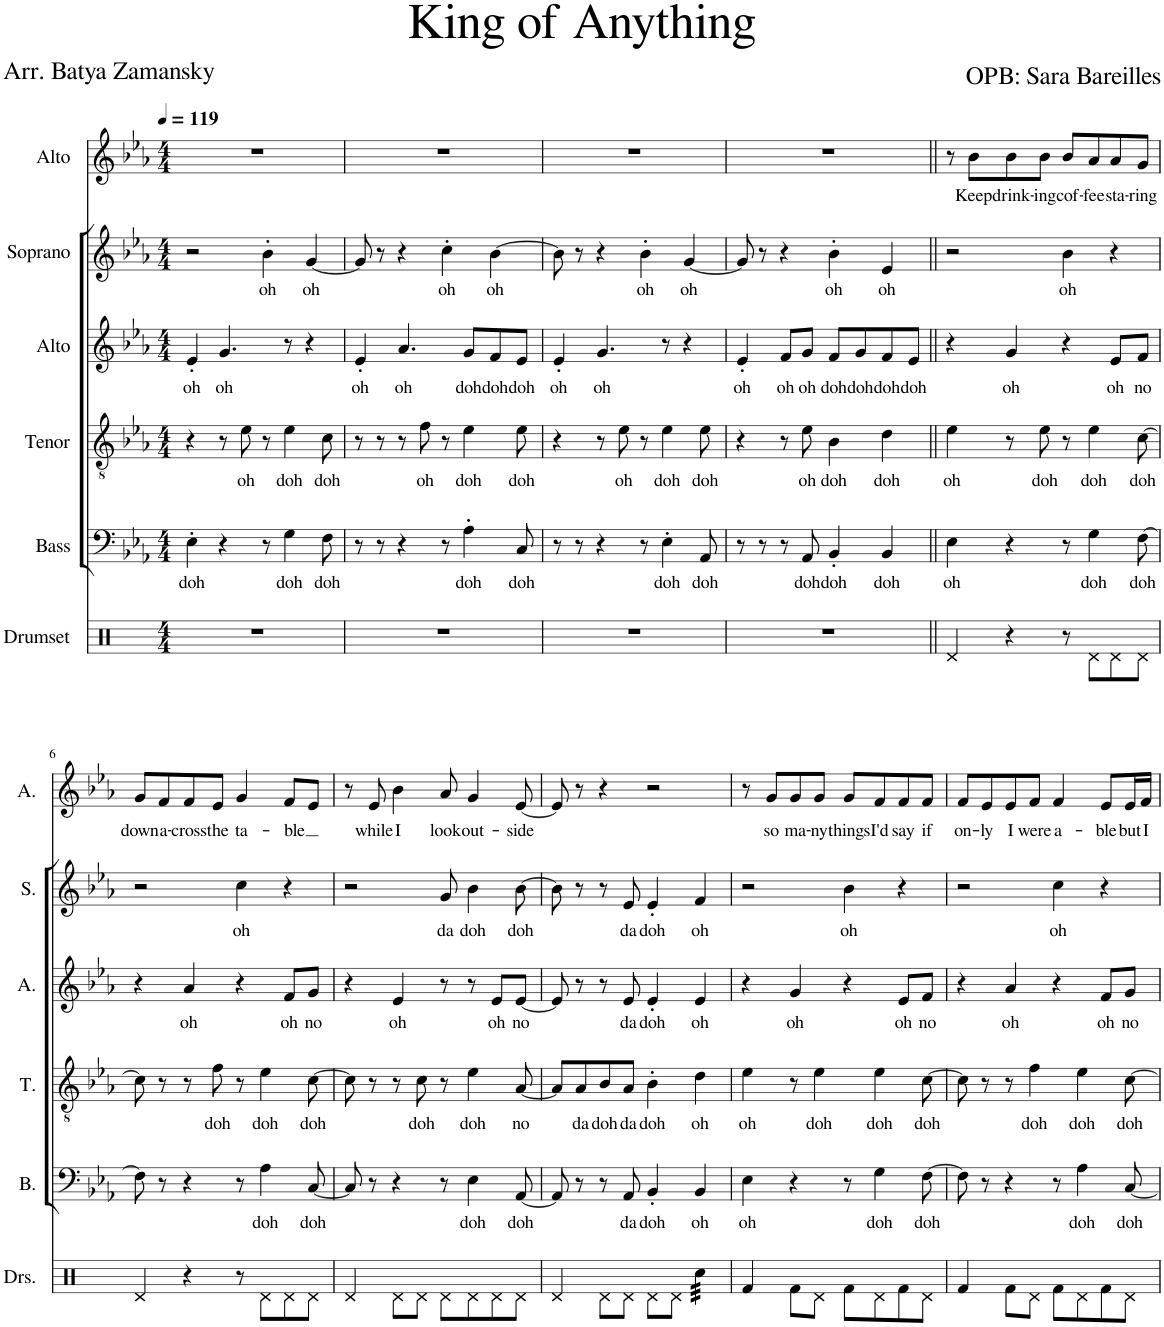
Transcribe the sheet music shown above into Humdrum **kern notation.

**kern	**kern	**text	**kern	**text	**kern	**text	**kern	**text	**kern	**text
*part6	*part5	*part5	*part4	*part4	*part3	*part3	*part2	*part2	*part1	*part1
*staff6	*staff5	*staff5	*staff4	*staff4	*staff3	*staff3	*staff2	*staff2	*staff1	*staff1
*I"Drumset	*I"Bass	*	*I"Tenor	*	*I"Alto	*	*I"Soprano	*	*I"Alto	*
*I'Drs.	*I'B.	*	*I'T.	*	*I'A.	*	*I'S.	*	*I'A.	*
*clefX	*clefF4	*	*clefGv2	*	*clefG2	*	*clefG2	*	*clefG2	*
*k[]	*k[b-e-a-]	*	*k[b-e-a-]	*	*k[b-e-a-]	*	*k[b-e-a-]	*	*k[b-e-a-]	*
*M4/4	*M4/4	*	*M4/4	*	*M4/4	*	*M4/4	*	*M4/4	*
*MM119	*MM119	*	*MM119	*	*MM119	*	*MM119	*	*MM119	*
=1	=1	=1	=1	=1	=1	=1	=1	=1	=1	=1
!	!	!LO:LY:b	!	!	!	!LO:LY:b	!	!	!	!
1r	4E-'\	doh	4r	.	4e-'/	oh	2r	.	1r	.
!	!	!	!	!	!	!LO:LY:b	!	!	!	!
.	4r	.	8r	.	4.g/	oh	.	.	.	.
!	!	!	!	!LO:LY:b	!	!	!	!	!	!
.	.	.	8e-\	oh	.	.	.	.	.	.
!	!	!	!	!	!	!	!	!LO:LY:b	!	!
.	8r	.	8r	.	.	.	4b-'\	oh	.	.
!	!	!LO:LY:b	!	!LO:LY:b	!	!	!	!	!	!
.	4G\	doh	4e-\	doh	8r	.	.	.	.	.
!	!	!	!	!	!	!	!	!LO:LY:b	!	!
.	.	.	.	.	4r	.	[4g/	oh	.	.
!	!	!LO:LY:b	!	!LO:LY:b	!	!	!	!	!	!
.	8F\	doh	8c\	doh	.	.	.	.	.	.
=2	=2	=2	=2	=2	=2	=2	=2	=2	=2	=2
!	!	!	!	!	!	!LO:LY:b	!	!	!	!
1r	8r	.	8r	.	4e-'/	oh	8g/]	.	1r	.
.	8r	.	8r	.	.	.	8r	.	.	.
!	!	!	!	!	!	!LO:LY:b	!	!	!	!
.	4r	.	8r	.	4.a-/	oh	4r	.	.	.
!	!	!	!	!LO:LY:b	!	!	!	!	!	!
.	.	.	8f\	oh	.	.	.	.	.	.
!	!	!	!	!	!	!	!	!LO:LY:b	!	!
.	8r	.	8r	.	.	.	4cc'\	oh	.	.
!	!	!LO:LY:b	!	!LO:LY:b	!	!LO:LY:b	!	!	!	!
.	4A-'\	doh	4e-\	doh	8g/L	doh	.	.	.	.
!	!	!	!	!	!	!LO:LY:b	!	!LO:LY:b	!	!
.	.	.	.	.	8f/	doh	[4b-\	oh	.	.
!	!	!LO:LY:b	!	!LO:LY:b	!	!LO:LY:b	!	!	!	!
.	8C/	doh	8e-\	doh	8e-/J	doh	.	.	.	.
=3	=3	=3	=3	=3	=3	=3	=3	=3	=3	=3
!	!	!	!	!	!	!LO:LY:b	!	!	!	!
1r	8r	.	4r	.	4e-'/	oh	8b-\]	.	1r	.
.	8r	.	.	.	.	.	8r	.	.	.
!	!	!	!	!	!	!LO:LY:b	!	!	!	!
.	4r	.	8r	.	4.g/	oh	4r	.	.	.
!	!	!	!	!LO:LY:b	!	!	!	!	!	!
.	.	.	8e-\	oh	.	.	.	.	.	.
!	!	!	!	!	!	!	!	!LO:LY:b	!	!
.	8r	.	8r	.	.	.	4b-'\	oh	.	.
!	!	!LO:LY:b	!	!LO:LY:b	!	!	!	!	!	!
.	4E-'\	doh	4e-\	doh	8r	.	.	.	.	.
!	!	!	!	!	!	!	!	!LO:LY:b	!	!
.	.	.	.	.	4r	.	[4g/	oh	.	.
!	!	!LO:LY:b	!	!LO:LY:b	!	!	!	!	!	!
.	8AA-/	doh	8e-\	doh	.	.	.	.	.	.
=4	=4	=4	=4	=4	=4	=4	=4	=4	=4	=4
!	!	!	!	!	!	!LO:LY:b	!	!	!	!
1r	8r	.	4r	.	4e-'/	oh	8g/]	.	1r	.
.	8r	.	.	.	.	.	8r	.	.	.
!	!	!	!	!	!	!LO:LY:b	!	!	!	!
.	8r	.	8r	.	8f/L	oh	4r	.	.	.
!	!	!LO:LY:b	!	!LO:LY:b	!	!LO:LY:b	!	!	!	!
.	8AA-/	doh	8e-\	oh	8g/J	oh	.	.	.	.
!	!	!LO:LY:b	!	!LO:LY:b	!	!LO:LY:b	!	!LO:LY:b	!	!
.	4BB-'/	doh	4B-\	doh	8f/L	doh	4b-'\	oh	.	.
!	!	!	!	!	!	!LO:LY:b	!	!	!	!
.	.	.	.	.	8g/	doh	.	.	.	.
!	!	!LO:LY:b	!	!LO:LY:b	!	!LO:LY:b	!	!LO:LY:b	!	!
.	4BB-/	doh	4d\	doh	8f/	doh	4e-/	oh	.	.
!	!	!	!	!	!	!LO:LY:b	!	!	!	!
.	.	.	.	.	8e-/J	doh	.	.	.	.
=5||	=5||	=5||	=5||	=5||	=5||	=5||	=5||	=5||	=5||	=5||
!	!	!LO:LY:b	!	!LO:LY:b	!	!	!	!	!	!
4Rd/	4E-\	oh	4e-\	oh	4r	.	2r	.	8r	.
!	!	!	!	!	!	!	!	!	!	!LO:LY:b
.	.	.	.	.	.	.	.	.	8b-\L	Keep
!	!	!	!	!	!	!LO:LY:b	!	!	!	!LO:LY:b
4r	4r	.	8r	.	4g/	oh	.	.	8b-\	drink-
!	!	!	!	!LO:LY:b	!	!	!	!	!	!LO:LY:b
.	.	.	8e-\	doh	.	.	.	.	8b-\J	-ing
!	!	!	!	!	!	!	!	!LO:LY:b	!	!LO:LY:b
8r	8r	.	8r	.	4r	.	4b-\	oh	8b-/L	cof-
!	!	!LO:LY:b	!	!LO:LY:b	!	!	!	!	!	!LO:LY:b
8Rd\L	4G\	doh	4e-\	doh	.	.	.	.	8a-/	-fee
!	!	!	!	!	!	!LO:LY:b	!	!	!	!LO:LY:b
8Rd\	.	.	.	.	8e-/L	oh	4r	.	8a-/	sta-
!	!	!LO:LY:b	!	!LO:LY:b	!	!LO:LY:b	!	!	!	!LO:LY:b
8Rd\J	[8F\	doh	[8c\	doh	8f/J	no	.	.	8g/J	-ring
!!LO:LB:g=z
=6	=6	=6	=6	=6	=6	=6	=6	=6	=6	=6
!	!	!	!	!	!	!	!	!	!	!LO:LY:b
4Rd/	8F\]	.	8c\]	.	4r	.	2r	.	8g/L	down
!	!	!	!	!	!	!	!	!	!	!LO:LY:b
.	8r	.	8r	.	.	.	.	.	8f/	a-
!	!	!	!	!	!	!LO:LY:b	!	!	!	!LO:LY:b
4r	4r	.	8r	.	4a-/	oh	.	.	8f/	-cross
!	!	!	!	!LO:LY:b	!	!	!	!	!	!LO:LY:b
.	.	.	8f\	doh	.	.	.	.	8e-/J	the
!	!	!	!	!	!	!	!	!LO:LY:b	!	!LO:LY:b
8r	8r	.	8r	.	4r	.	4cc\	oh	4g/	ta-
!	!	!LO:LY:b	!	!LO:LY:b	!	!	!	!	!	!
8Rd\L	4A-\	doh	4e-\	doh	.	.	.	.	.	.
!	!	!	!	!	!	!LO:LY:b	!	!	!	!LO:LY:b
8Rd\	.	.	.	.	8f/L	oh	4r	.	8f/L	-ble
!	!	!LO:LY:b	!	!LO:LY:b	!	!LO:LY:b	!	!	!	!
8Rd\J	[8C/	doh	[8c\	doh	8g/J	no	.	.	8e-/J	.
=7	=7	=7	=7	=7	=7	=7	=7	=7	=7	=7
4Rd/	8C/]	.	8c\]	.	4r	.	2r	.	8r	.
!	!	!	!	!	!	!	!	!	!	!LO:LY:b
.	8r	.	8r	.	.	.	.	.	8e-/	while
!	!	!	!	!	!	!LO:LY:b	!	!	!	!LO:LY:b
8Rd\L	4r	.	8r	.	4e-/	oh	.	.	4b-\	I
!	!	!	!	!LO:LY:b	!	!	!	!	!	!
8Rd\J	.	.	8c\	doh	.	.	.	.	.	.
!	!	!	!	!	!	!	!	!LO:LY:b	!	!LO:LY:b
8Rd\L	8r	.	8r	.	8r	.	8g/	da	8a-/	look
!	!	!LO:LY:b	!	!LO:LY:b	!	!	!	!LO:LY:b	!	!LO:LY:b
8Rd\	4E-\	doh	4e-\	doh	8r	.	4b-\	doh	4g/	out-
!	!	!	!	!	!	!LO:LY:b	!	!	!	!
8Rd\	.	.	.	.	8e-/L	oh	.	.	.	.
!	!	!LO:LY:b	!	!LO:LY:b	!	!LO:LY:b	!	!LO:LY:b	!	!LO:LY:b
8Rd\J	[8AA-/	doh	[8A-/	no	[8e-/J	no	[8b-\	doh	[8e-/	-side
=8	=8	=8	=8	=8	=8	=8	=8	=8	=8	=8
4Rd/	8AA-/]	.	8A-/L]	.	8e-/]	.	8b-\]	.	8e-/]	.
!	!	!	!	!LO:LY:b	!	!	!	!	!	!
.	8r	.	8A-/	da	8r	.	8r	.	8r	.
!	!	!	!	!LO:LY:b	!	!	!	!	!	!
8Rd\L	8r	.	8B-/	doh	8r	.	8r	.	4r	.
!	!	!LO:LY:b	!	!LO:LY:b	!	!LO:LY:b	!	!LO:LY:b	!	!
8Rd\J	8AA-/	da	8A-/J	da	8e-/	da	8e-/	da	.	.
!	!	!LO:LY:b	!	!LO:LY:b	!	!LO:LY:b	!	!LO:LY:b	!	!
8Rd\L	4BB-'/	doh	4B-'\	doh	4e-'/	doh	4e-'/	doh	2r	.
8Rd\J	.	.	.	.	.	.	.	.	.	.
!	!	!LO:LY:b	!	!LO:LY:b	!	!LO:LY:b	!	!LO:LY:b	!	!
*tremolo	*	*	*	*	*	*	*	*	*	*
32Rcc\LLL	4BB-/	oh	4d\	oh	4e-/	oh	4f/	oh	.	.
32Rcc\	.	.	.	.	.	.	.	.	.	.
32Rcc\	.	.	.	.	.	.	.	.	.	.
32Rcc\	.	.	.	.	.	.	.	.	.	.
32Rcc\	.	.	.	.	.	.	.	.	.	.
32Rcc\	.	.	.	.	.	.	.	.	.	.
32Rcc\	.	.	.	.	.	.	.	.	.	.
32Rcc\JJJ	.	.	.	.	.	.	.	.	.	.
*Xtremolo	*	*	*	*	*	*	*	*	*	*
=9	=9	=9	=9	=9	=9	=9	=9	=9	=9	=9
!	!	!LO:LY:b	!	!LO:LY:b	!	!	!	!	!	!
4Rf/	4E-\	oh	4e-\	oh	4r	.	2r	.	8r	.
!	!	!	!	!	!	!	!	!	!	!LO:LY:b
.	.	.	.	.	.	.	.	.	8g/L	so
!	!	!	!	!	!	!LO:LY:b	!	!	!	!LO:LY:b
8Rf\L	4r	.	8r	.	4g/	oh	.	.	8g/	ma-
!	!	!	!	!LO:LY:b	!	!	!	!	!	!LO:LY:b
8Rd\J	.	.	4e-\	doh	.	.	.	.	8g/J	-ny
!	!	!	!	!	!	!	!	!LO:LY:b	!	!LO:LY:b
8Rf\L	8r	.	.	.	4r	.	4b-\	oh	8g/L	things
!	!	!LO:LY:b	!	!LO:LY:b	!	!	!	!	!	!LO:LY:b
8Rd\	4G\	doh	4e-\	doh	.	.	.	.	8f/	I'd
!	!	!	!	!	!	!LO:LY:b	!	!	!	!LO:LY:b
8Rf\	.	.	.	.	8e-/L	oh	4r	.	8f/	say
!	!	!LO:LY:b	!	!LO:LY:b	!	!LO:LY:b	!	!	!	!LO:LY:b
8Rd\J	[8F\	doh	[8c\	doh	8f/J	no	.	.	8f/J	if
=10	=10	=10	=10	=10	=10	=10	=10	=10	=10	=10
!	!	!	!	!	!	!	!	!	!	!LO:LY:b
4Rf/	8F\]	.	8c\]	.	4r	.	2r	.	8f/L	on-
!	!	!	!	!	!	!	!	!	!	!LO:LY:b
.	8r	.	8r	.	.	.	.	.	8e-/	-ly
!	!	!	!	!	!	!LO:LY:b	!	!	!	!LO:LY:b
8Rf\L	4r	.	8r	.	4a-/	oh	.	.	8e-/	I
!	!	!	!	!LO:LY:b	!	!	!	!	!	!LO:LY:b
8Rd\J	.	.	4f\	doh	.	.	.	.	8f/J	were
!	!	!	!	!	!	!	!	!LO:LY:b	!	!LO:LY:b
8Rf\L	8r	.	.	.	4r	.	4cc\	oh	4f/	a-
!	!	!LO:LY:b	!	!LO:LY:b	!	!	!	!	!	!
8Rd\	4A-\	doh	4e-\	doh	.	.	.	.	.	.
!	!	!	!	!	!	!LO:LY:b	!	!	!	!LO:LY:b
8Rf\	.	.	.	.	8f/L	oh	4r	.	8e-/L	-ble
!	!	!LO:LY:b	!	!LO:LY:b	!	!LO:LY:b	!	!	!	!LO:LY:b
8Rd\J	[8C/	doh	[8c\	doh	8g/J	no	.	.	16e-/L	but
!	!	!	!	!	!	!	!	!	!	!LO:LY:b
.	.	.	.	.	.	.	.	.	16f/JJ	I
=	=	=	=	=	=	=	=	=	=	=
*-	*-	*-	*-	*-	*-	*-	*-	*-	*-	*-
